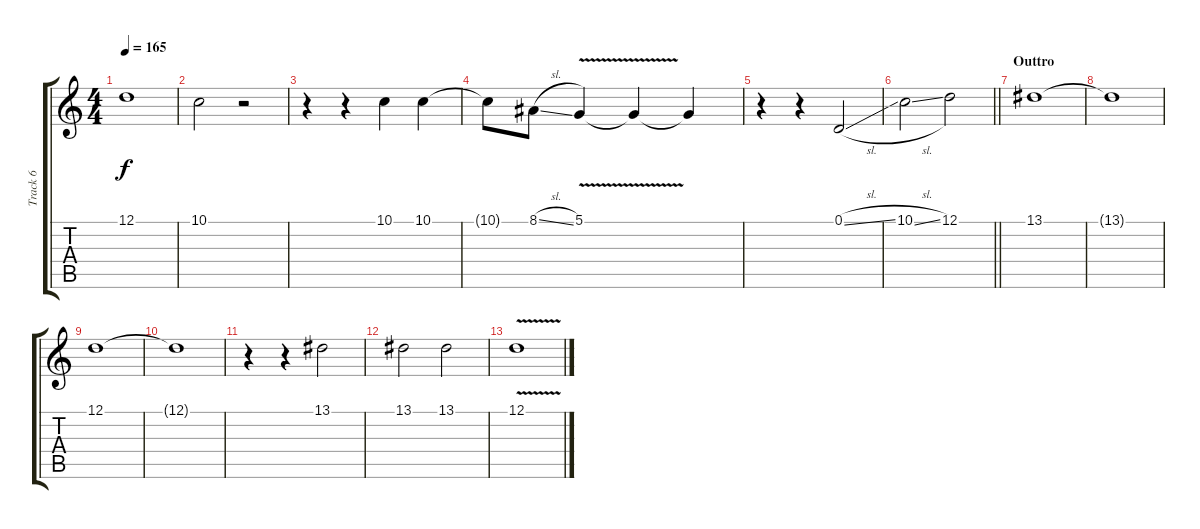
\track ("Track 6" "Track 6") {instrument lead2sawtooth}
\staff {score tabs}
\tuning (D4 A3 F3 C3 G2 D2) {hide}
\ts (4 4)
\tempo 165
\clef g2
\ks c
12.1.1{dy f} |
10.1.2 r.2 |
r.4 r.4 10.1.4 10.1.4 |
10.1{t}.8 8.1{sl}.8 5.1{v}.4 5.1{t}.4 5.1{t}.4 |
r.4 r.4 0.1{sl}.2 |
\barLineRight lightlight
10.1{sl}.2 12.1.2 |
\section ("" "Outtro")
13.1.1 |
13.1{t}.1 |
12.1.1 |
12.1{t}.1 |
r.4 r.4 13.1.2 |
13.1.2 13.1.2 |
12.1{v}.1
